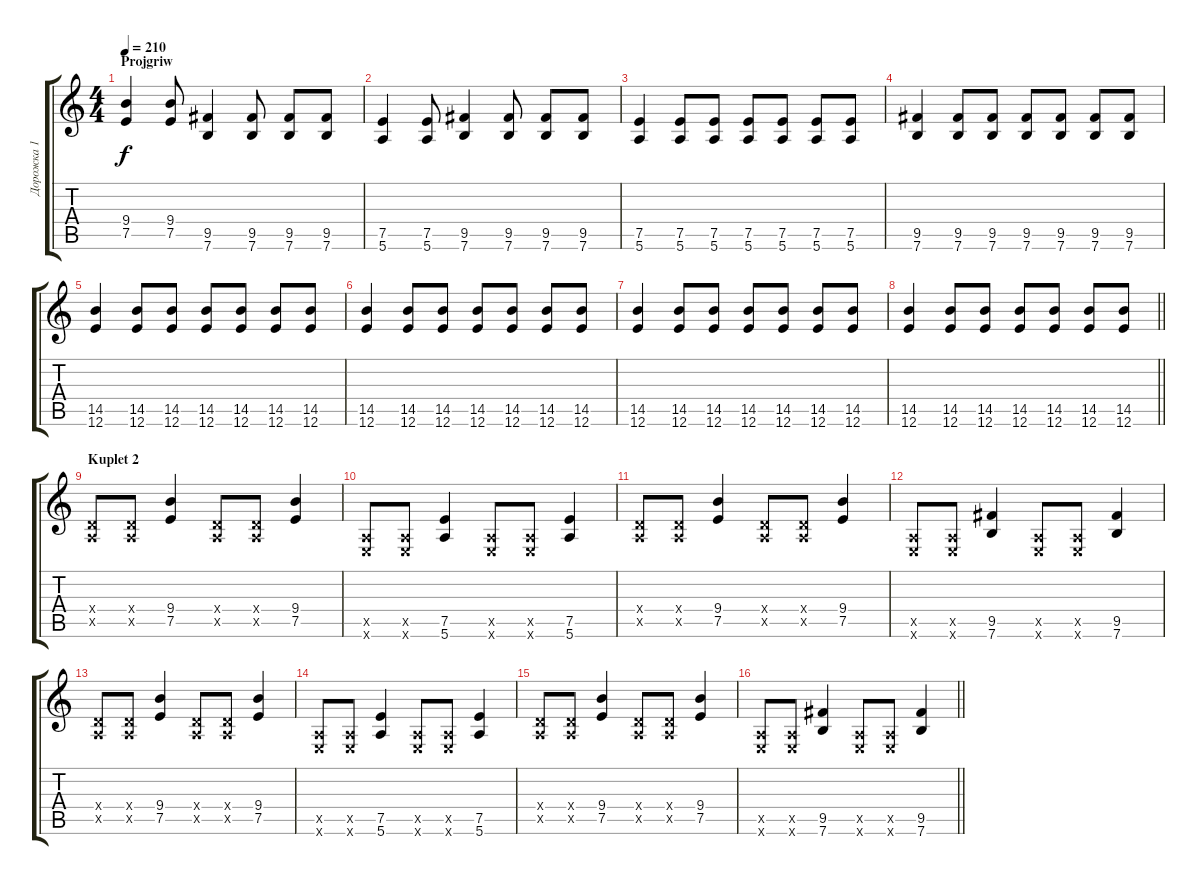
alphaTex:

\track ("Дорожка 1" "Дорожка 1") {instrument overdrivenguitar}
\staff {score tabs}
\tuning (E4 B3 G3 D3 A2 E2) {hide}
\ts (4 4)
\section ("" "Projgriw")
\tempo 210
\clef g2
\ks c
(9.4 7.5).4{dy f} (9.4 7.5).8 (9.5 7.6).4 (9.5 7.6).8 (9.5 7.6).8 (9.5 7.6).8 |
(7.5 5.6).4 (7.5 5.6).8 (9.5 7.6).4 (9.5 7.6).8 (9.5 7.6).8 (9.5 7.6).8 |
(7.5 5.6).4 (7.5 5.6).8 (7.5 5.6).8 (7.5 5.6).8 (7.5 5.6).8 (7.5 5.6).8 (7.5 5.6).8 |
(9.5 7.6).4 (9.5 7.6).8 (9.5 7.6).8 (9.5 7.6).8 (9.5 7.6).8 (9.5 7.6).8 (9.5 7.6).8 |
(14.5 12.6).4 (14.5 12.6).8 (14.5 12.6).8 (14.5 12.6).8 (14.5 12.6).8 (14.5 12.6).8 (14.5 12.6).8 |
(14.5 12.6).4 (14.5 12.6).8 (14.5 12.6).8 (14.5 12.6).8 (14.5 12.6).8 (14.5 12.6).8 (14.5 12.6).8 |
(14.5 12.6).4 (14.5 12.6).8 (14.5 12.6).8 (14.5 12.6).8 (14.5 12.6).8 (14.5 12.6).8 (14.5 12.6).8 |
\barLineRight lightlight
(14.5 12.6).4 (14.5 12.6).8 (14.5 12.6).8 (14.5 12.6).8 (14.5 12.6).8 (14.5 12.6).8 (14.5 12.6).8 |
\section ("" "Kuplet 2")
(0.4{x} 0.5{x}).8 (0.4{x} 0.5{x}).8 (9.4 7.5).4 (0.4{x} 0.5{x}).8 (0.4{x} 0.5{x}).8 (9.4 7.5).4 |
(0.5{x} 0.6{x}).8 (0.5{x} 0.6{x}).8 (7.5 5.6).4 (0.5{x} 0.6{x}).8 (0.5{x} 0.6{x}).8 (7.5 5.6).4 |
(0.4{x} 0.5{x}).8 (0.4{x} 0.5{x}).8 (9.4 7.5).4 (0.4{x} 0.5{x}).8 (0.4{x} 0.5{x}).8 (9.4 7.5).4 |
(0.5{x} 0.6{x}).8 (0.5{x} 0.6{x}).8 (9.5 7.6).4 (0.5{x} 0.6{x}).8 (0.5{x} 0.6{x}).8 (9.5 7.6).4 |
(0.4{x} 0.5{x}).8 (0.4{x} 0.5{x}).8 (9.4 7.5).4 (0.4{x} 0.5{x}).8 (0.4{x} 0.5{x}).8 (9.4 7.5).4 |
(0.5{x} 0.6{x}).8 (0.5{x} 0.6{x}).8 (7.5 5.6).4 (0.5{x} 0.6{x}).8 (0.5{x} 0.6{x}).8 (7.5 5.6).4 |
(0.4{x} 0.5{x}).8 (0.4{x} 0.5{x}).8 (9.4 7.5).4 (0.4{x} 0.5{x}).8 (0.4{x} 0.5{x}).8 (9.4 7.5).4 |
\barLineRight lightlight
(0.5{x} 0.6{x}).8 (0.5{x} 0.6{x}).8 (9.5 7.6).4 (0.5{x} 0.6{x}).8 (0.5{x} 0.6{x}).8 (9.5 7.6).4
